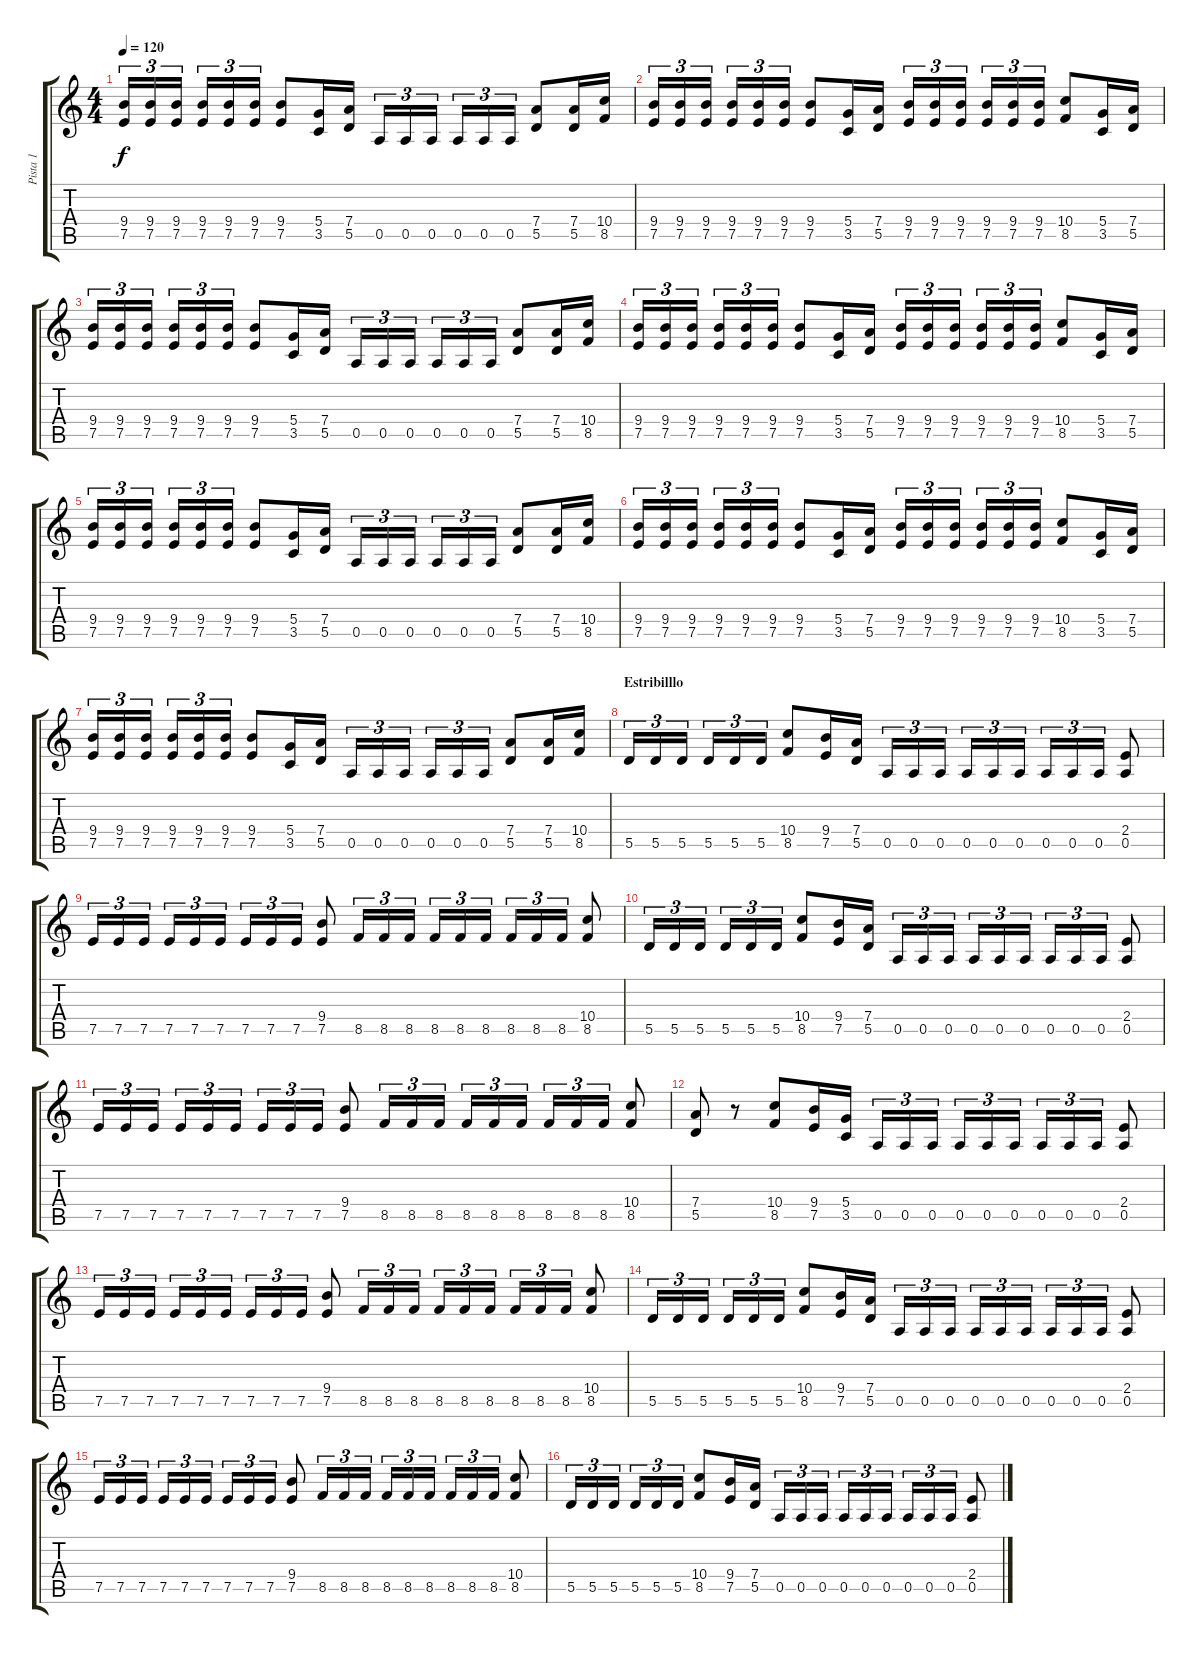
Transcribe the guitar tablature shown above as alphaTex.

\track ("Pista 1" "Pista 1") {instrument distortionguitar}
\staff {score tabs}
\tuning (E4 B3 G3 D3 A2 E2) {hide}
\ts (4 4)
\tempo 120
\clef g2
\ks c
(9.4 7.5).16{tu (3 2) dy f} (9.4 7.5).16{tu (3 2)} (9.4 7.5).16{tu (3 2)} (9.4 7.5).16{tu (3 2)} (9.4 7.5).16{tu (3 2)} (9.4 7.5).16{tu (3 2)} (9.4 7.5).8 (5.4 3.5).16 (7.4 5.5).16 0.5.16{tu (3 2)} 0.5.16{tu (3 2)} 0.5.16{tu (3 2)} 0.5.16{tu (3 2)} 0.5.16{tu (3 2)} 0.5.16{tu (3 2)} (7.4 5.5).8 (7.4 5.5).16 (10.4 8.5).16 |
(9.4 7.5).16{tu (3 2)} (9.4 7.5).16{tu (3 2)} (9.4 7.5).16{tu (3 2)} (9.4 7.5).16{tu (3 2)} (9.4 7.5).16{tu (3 2)} (9.4 7.5).16{tu (3 2)} (9.4 7.5).8 (5.4 3.5).16 (7.4 5.5).16 (9.4 7.5).16{tu (3 2)} (9.4 7.5).16{tu (3 2)} (9.4 7.5).16{tu (3 2)} (9.4 7.5).16{tu (3 2)} (9.4 7.5).16{tu (3 2)} (9.4 7.5).16{tu (3 2)} (10.4 8.5).8 (5.4 3.5).16 (7.4 5.5).16 |
(9.4 7.5).16{tu (3 2)} (9.4 7.5).16{tu (3 2)} (9.4 7.5).16{tu (3 2)} (9.4 7.5).16{tu (3 2)} (9.4 7.5).16{tu (3 2)} (9.4 7.5).16{tu (3 2)} (9.4 7.5).8 (5.4 3.5).16 (7.4 5.5).16 0.5.16{tu (3 2)} 0.5.16{tu (3 2)} 0.5.16{tu (3 2)} 0.5.16{tu (3 2)} 0.5.16{tu (3 2)} 0.5.16{tu (3 2)} (7.4 5.5).8 (7.4 5.5).16 (10.4 8.5).16 |
(9.4 7.5).16{tu (3 2)} (9.4 7.5).16{tu (3 2)} (9.4 7.5).16{tu (3 2)} (9.4 7.5).16{tu (3 2)} (9.4 7.5).16{tu (3 2)} (9.4 7.5).16{tu (3 2)} (9.4 7.5).8 (5.4 3.5).16 (7.4 5.5).16 (9.4 7.5).16{tu (3 2)} (9.4 7.5).16{tu (3 2)} (9.4 7.5).16{tu (3 2)} (9.4 7.5).16{tu (3 2)} (9.4 7.5).16{tu (3 2)} (9.4 7.5).16{tu (3 2)} (10.4 8.5).8 (5.4 3.5).16 (7.4 5.5).16 |
(9.4 7.5).16{tu (3 2)} (9.4 7.5).16{tu (3 2)} (9.4 7.5).16{tu (3 2)} (9.4 7.5).16{tu (3 2)} (9.4 7.5).16{tu (3 2)} (9.4 7.5).16{tu (3 2)} (9.4 7.5).8 (5.4 3.5).16 (7.4 5.5).16 0.5.16{tu (3 2)} 0.5.16{tu (3 2)} 0.5.16{tu (3 2)} 0.5.16{tu (3 2)} 0.5.16{tu (3 2)} 0.5.16{tu (3 2)} (7.4 5.5).8 (7.4 5.5).16 (10.4 8.5).16 |
(9.4 7.5).16{tu (3 2)} (9.4 7.5).16{tu (3 2)} (9.4 7.5).16{tu (3 2)} (9.4 7.5).16{tu (3 2)} (9.4 7.5).16{tu (3 2)} (9.4 7.5).16{tu (3 2)} (9.4 7.5).8 (5.4 3.5).16 (7.4 5.5).16 (9.4 7.5).16{tu (3 2)} (9.4 7.5).16{tu (3 2)} (9.4 7.5).16{tu (3 2)} (9.4 7.5).16{tu (3 2)} (9.4 7.5).16{tu (3 2)} (9.4 7.5).16{tu (3 2)} (10.4 8.5).8 (5.4 3.5).16 (7.4 5.5).16 |
(9.4 7.5).16{tu (3 2)} (9.4 7.5).16{tu (3 2)} (9.4 7.5).16{tu (3 2)} (9.4 7.5).16{tu (3 2)} (9.4 7.5).16{tu (3 2)} (9.4 7.5).16{tu (3 2)} (9.4 7.5).8 (5.4 3.5).16 (7.4 5.5).16 0.5.16{tu (3 2)} 0.5.16{tu (3 2)} 0.5.16{tu (3 2)} 0.5.16{tu (3 2)} 0.5.16{tu (3 2)} 0.5.16{tu (3 2)} (7.4 5.5).8 (7.4 5.5).16 (10.4 8.5).16 |
\section ("" "Estribilllo")
5.5.16{tu (3 2)} 5.5.16{tu (3 2)} 5.5.16{tu (3 2)} 5.5.16{tu (3 2)} 5.5.16{tu (3 2)} 5.5.16{tu (3 2)} (10.4 8.5).8 (9.4 7.5).16 (7.4 5.5).16 0.5.16{tu (3 2)} 0.5.16{tu (3 2)} 0.5.16{tu (3 2)} 0.5.16{tu (3 2)} 0.5.16{tu (3 2)} 0.5.16{tu (3 2)} 0.5.16{tu (3 2)} 0.5.16{tu (3 2)} 0.5.16{tu (3 2)} (2.4 0.5).8 |
7.5.16{tu (3 2)} 7.5.16{tu (3 2)} 7.5.16{tu (3 2)} 7.5.16{tu (3 2)} 7.5.16{tu (3 2)} 7.5.16{tu (3 2)} 7.5.16{tu (3 2)} 7.5.16{tu (3 2)} 7.5.16{tu (3 2)} (9.4 7.5).8 8.5.16{tu (3 2)} 8.5.16{tu (3 2)} 8.5.16{tu (3 2)} 8.5.16{tu (3 2)} 8.5.16{tu (3 2)} 8.5.16{tu (3 2)} 8.5.16{tu (3 2)} 8.5.16{tu (3 2)} 8.5.16{tu (3 2)} (10.4 8.5).8 |
5.5.16{tu (3 2)} 5.5.16{tu (3 2)} 5.5.16{tu (3 2)} 5.5.16{tu (3 2)} 5.5.16{tu (3 2)} 5.5.16{tu (3 2)} (10.4 8.5).8 (9.4 7.5).16 (7.4 5.5).16 0.5.16{tu (3 2)} 0.5.16{tu (3 2)} 0.5.16{tu (3 2)} 0.5.16{tu (3 2)} 0.5.16{tu (3 2)} 0.5.16{tu (3 2)} 0.5.16{tu (3 2)} 0.5.16{tu (3 2)} 0.5.16{tu (3 2)} (2.4 0.5).8 |
7.5.16{tu (3 2)} 7.5.16{tu (3 2)} 7.5.16{tu (3 2)} 7.5.16{tu (3 2)} 7.5.16{tu (3 2)} 7.5.16{tu (3 2)} 7.5.16{tu (3 2)} 7.5.16{tu (3 2)} 7.5.16{tu (3 2)} (9.4 7.5).8 8.5.16{tu (3 2)} 8.5.16{tu (3 2)} 8.5.16{tu (3 2)} 8.5.16{tu (3 2)} 8.5.16{tu (3 2)} 8.5.16{tu (3 2)} 8.5.16{tu (3 2)} 8.5.16{tu (3 2)} 8.5.16{tu (3 2)} (10.4 8.5).8 |
(7.4 5.5).8 r.8 (10.4 8.5).8 (9.4 7.5).16 (5.4 3.5).16 0.5.16{tu (3 2)} 0.5.16{tu (3 2)} 0.5.16{tu (3 2)} 0.5.16{tu (3 2)} 0.5.16{tu (3 2)} 0.5.16{tu (3 2)} 0.5.16{tu (3 2)} 0.5.16{tu (3 2)} 0.5.16{tu (3 2)} (2.4 0.5).8 |
7.5.16{tu (3 2)} 7.5.16{tu (3 2)} 7.5.16{tu (3 2)} 7.5.16{tu (3 2)} 7.5.16{tu (3 2)} 7.5.16{tu (3 2)} 7.5.16{tu (3 2)} 7.5.16{tu (3 2)} 7.5.16{tu (3 2)} (9.4 7.5).8 8.5.16{tu (3 2)} 8.5.16{tu (3 2)} 8.5.16{tu (3 2)} 8.5.16{tu (3 2)} 8.5.16{tu (3 2)} 8.5.16{tu (3 2)} 8.5.16{tu (3 2)} 8.5.16{tu (3 2)} 8.5.16{tu (3 2)} (10.4 8.5).8 |
5.5.16{tu (3 2)} 5.5.16{tu (3 2)} 5.5.16{tu (3 2)} 5.5.16{tu (3 2)} 5.5.16{tu (3 2)} 5.5.16{tu (3 2)} (10.4 8.5).8 (9.4 7.5).16 (7.4 5.5).16 0.5.16{tu (3 2)} 0.5.16{tu (3 2)} 0.5.16{tu (3 2)} 0.5.16{tu (3 2)} 0.5.16{tu (3 2)} 0.5.16{tu (3 2)} 0.5.16{tu (3 2)} 0.5.16{tu (3 2)} 0.5.16{tu (3 2)} (2.4 0.5).8 |
7.5.16{tu (3 2)} 7.5.16{tu (3 2)} 7.5.16{tu (3 2)} 7.5.16{tu (3 2)} 7.5.16{tu (3 2)} 7.5.16{tu (3 2)} 7.5.16{tu (3 2)} 7.5.16{tu (3 2)} 7.5.16{tu (3 2)} (9.4 7.5).8 8.5.16{tu (3 2)} 8.5.16{tu (3 2)} 8.5.16{tu (3 2)} 8.5.16{tu (3 2)} 8.5.16{tu (3 2)} 8.5.16{tu (3 2)} 8.5.16{tu (3 2)} 8.5.16{tu (3 2)} 8.5.16{tu (3 2)} (10.4 8.5).8 |
5.5.16{tu (3 2)} 5.5.16{tu (3 2)} 5.5.16{tu (3 2)} 5.5.16{tu (3 2)} 5.5.16{tu (3 2)} 5.5.16{tu (3 2)} (10.4 8.5).8 (9.4 7.5).16 (7.4 5.5).16 0.5.16{tu (3 2)} 0.5.16{tu (3 2)} 0.5.16{tu (3 2)} 0.5.16{tu (3 2)} 0.5.16{tu (3 2)} 0.5.16{tu (3 2)} 0.5.16{tu (3 2)} 0.5.16{tu (3 2)} 0.5.16{tu (3 2)} (2.4 0.5).8
